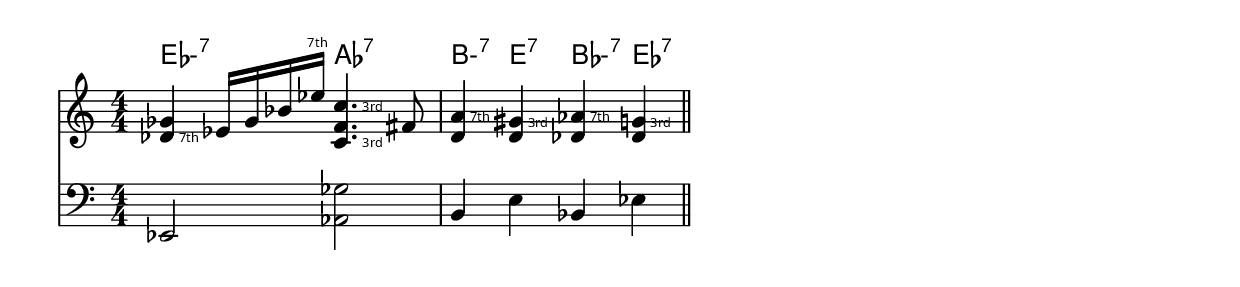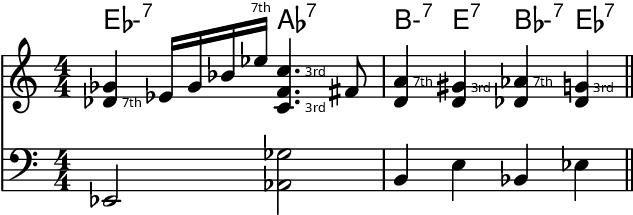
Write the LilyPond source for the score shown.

\version "2.24.4"
\language "english"
#(ly:set-option 'crop #t)
\include "include/alt.ly"
third = \finger\markup{\override #'(font-name . "sans")"3rd"}
seventh = \finger\markup{\override #'(font-name . "sans")"7th"}
\score {
  \midi {
    \tempo 4=120
  }
  \layout {
    \context {
      \Score
      \omit BarNumber
    }
    indent = 0\mm
  }
  {
    <<
    \chords {
      \set noChordSymbol = ""
      \set minorChordModifier = \markup { "-" }
      \set midiMaximumVolume = #0 % prevent named chords sounding
      ef2:min7 af:7| b4:min7 e:7 bf:min7 ef:7 |
    }
    \new Staff {
      \key c \major
      \numericTimeSignature
      \time 4/4
      \clef treble {
        \relative {
          \skip \f % spacer to set voice volume
          \override Fingering.staff-padding = #'()
          \set fingeringOrientations = #'(right)
          <df'\seventh gf>4
          ef16 gf bf  ef\seventh
          <
            c,\third f c'\third
          >4. fs8 |
          <d a'\seventh>4
          <d gs\third>
          <df af'\seventh>
          <df g\third>
          \bar "||"
        }
      }
    }
    \new Staff {
      \clef bass {
        \relative {
          \skip \f % spacer to set voice volume
          ef,2 <af gf'> |
          b4 e bf ef
          \bar "||"
        }
      }
    }
    >>
  }
}
